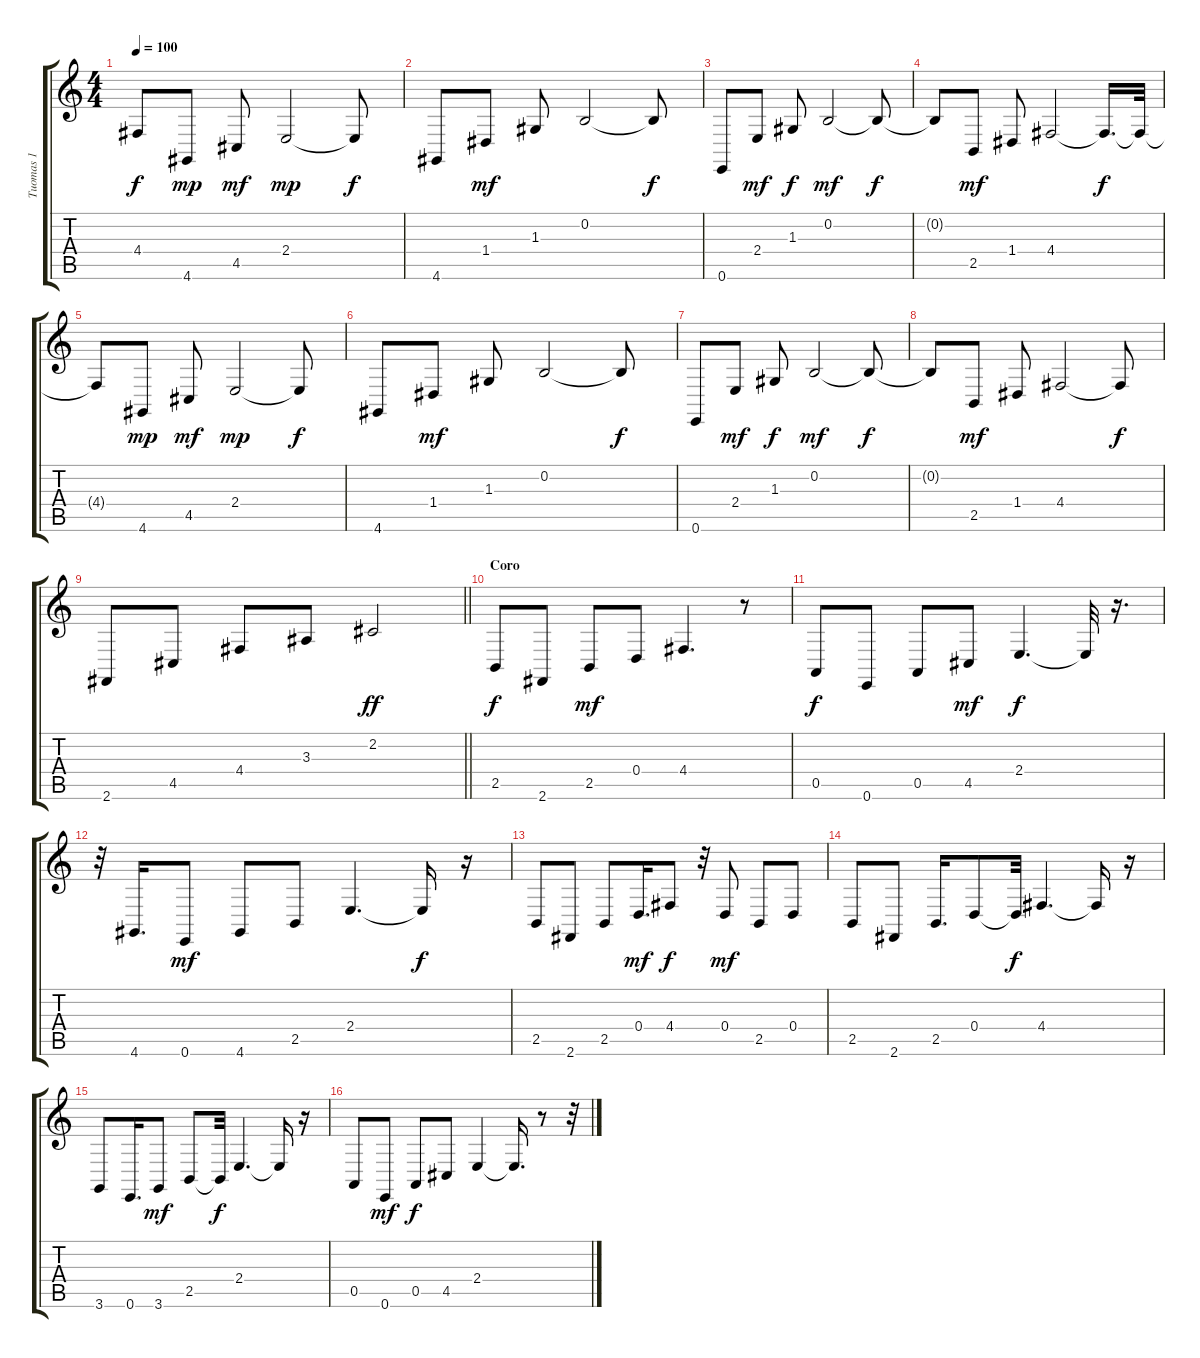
\track ("Tuomas 1" "Tuomas 1") {instrument acousticgrandpiano}
\staff {score tabs}
\tuning (E4 B3 G3 D3 A2 E2) {hide}
\ts (4 4)
\tempo 100
\clef g2
\ks c
4.4{t}.8{dy f} 4.6.8{dy mp} 4.5.8{dy mf} 2.4.2{dy mp} 2.4{t}.8{dy f} |
4.6.8 1.4.8{dy mf} 1.3.8 0.2.2 0.2{t}.8{dy f} |
0.6.8 2.4.8{dy mf} 1.3.8{dy f} 0.2.2{dy mf} 0.2{t}.8{dy f} |
0.2{t}.8 2.5.8{dy mf} 1.4.8 4.4.2 4.4{t}.16{d dy f} 4.4{t}.32 |
4.4{t}.8 4.6.8{dy mp} 4.5.8{dy mf} 2.4.2{dy mp} 2.4{t}.8{dy f} |
4.6.8 1.4.8{dy mf} 1.3.8 0.2.2 0.2{t}.8{dy f} |
0.6.8 2.4.8{dy mf} 1.3.8{dy f} 0.2.2{dy mf} 0.2{t}.8{dy f} |
0.2{t}.8 2.5.8{dy mf} 1.4.8 4.4.2 4.4{t}.8{dy f} |
\barLineRight lightlight
2.6.8 4.5.8 4.4.8 3.3.8 2.2.2{dy ff} |
\section ("" "Coro")
2.5.8{dy f} 2.6.8 2.5.8{dy mf} 0.4.8 4.4.4{d} r.8 |
0.5.8{dy f} 0.6.8 0.5.8 4.5.8{dy mf} 2.4.4{d dy f} 2.4{t}.32 r.16{d} |
r.32 4.6.16{d} 0.6.8{dy mf} 4.6.8 2.5.8 2.4.4{d} 2.4{t}.16{dy f} r.16 |
2.5.8 2.6.8 2.5.8 0.4.16{d dy mf} 4.4.8{dy f} r.32 0.4.8{dy mf} 2.5.8 0.4.8 |
2.5.8 2.6.8 2.5.16{d} 0.4.8 0.4{t}.32{dy f} 4.4.4{d} 4.4{t}.16 r.16 |
3.6.8 0.6.16{d} 3.6.8{dy mf} 2.5.8 2.5{t}.32{dy f} 2.4.4{d} 2.4{t}.16 r.16 |
0.5.8 0.6.8{dy mf} 0.5.8{dy f} 4.5.8 2.4.4 2.4{t}.16{d} r.8 r.32
